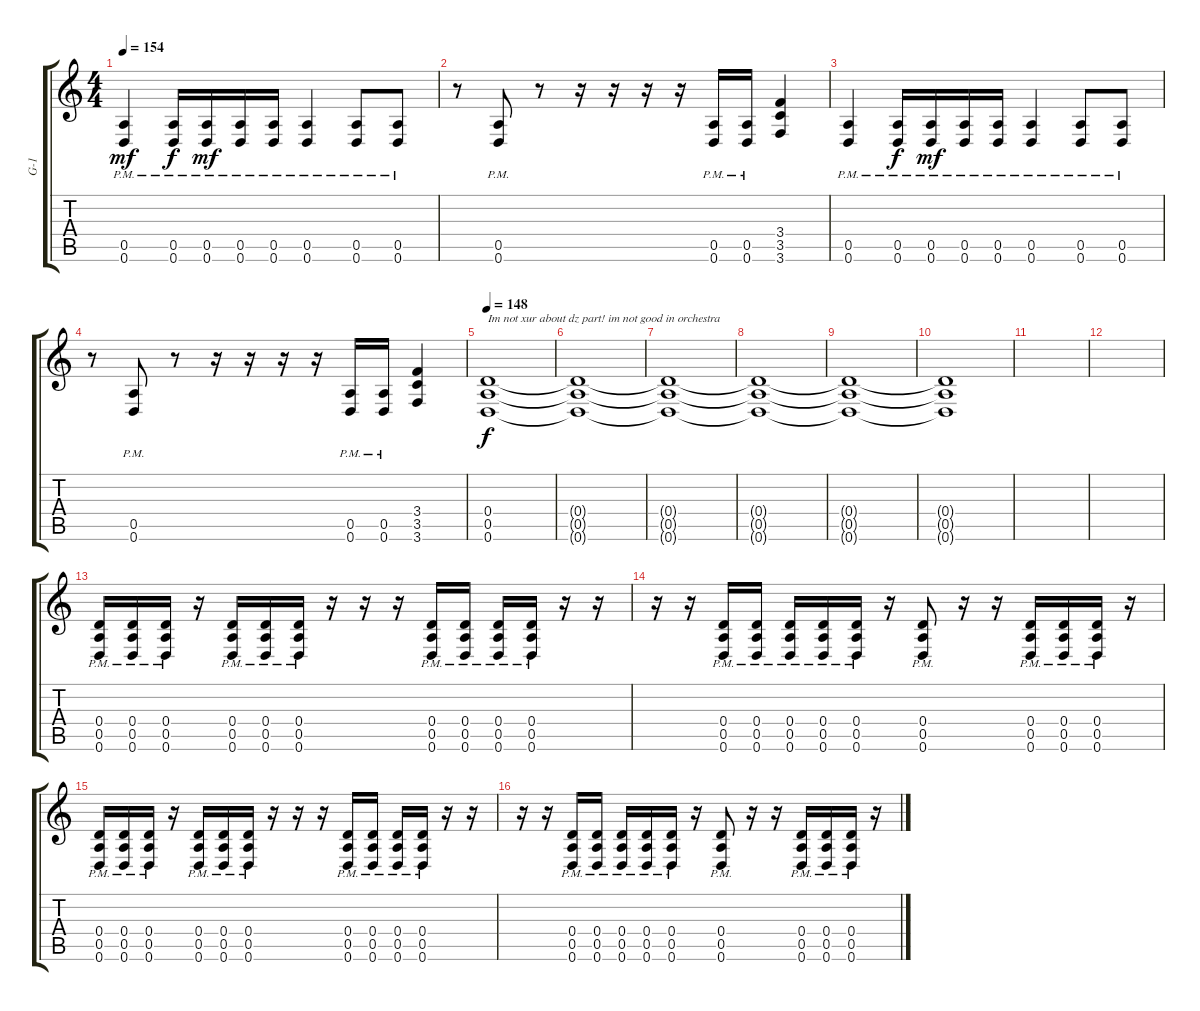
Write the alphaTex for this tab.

\track ("G-1" "G-1") {instrument distortionguitar}
\staff {score tabs}
\tuning (E4 B3 G3 D3 A2 D2) {hide}
\ts (4 4)
\tempo 154
\clef g2
\ks c
(0.5{pm} 0.6{pm}).4{dy mf} (0.5{pm} 0.6{pm}).16{dy f} (0.5{pm} 0.6{pm}).16{dy mf} (0.5{pm} 0.6{pm}).16 (0.5{pm} 0.6{pm}).16 (0.5{pm} 0.6{pm}).4 (0.5{pm} 0.6{pm}).8 (0.5{pm} 0.6{pm}).8 |
r.8 (0.5{pm} 0.6{pm}).8 r.8 r.16 r.16 r.16 r.16 (0.5{pm} 0.6{pm}).16 (0.5{pm} 0.6{pm}).16 (3.4 3.5 3.6).4 |
(0.5{pm} 0.6{pm}).4 (0.5{pm} 0.6{pm}).16{dy f} (0.5{pm} 0.6{pm}).16{dy mf} (0.5{pm} 0.6{pm}).16 (0.5{pm} 0.6{pm}).16 (0.5{pm} 0.6{pm}).4 (0.5{pm} 0.6{pm}).8 (0.5{pm} 0.6{pm}).8 |
r.8 (0.5{pm} 0.6{pm}).8 r.8 r.16 r.16 r.16 r.16 (0.5{pm} 0.6{pm}).16 (0.5{pm} 0.6{pm}).16 (3.4 3.5 3.6).4 |
\tempo 148
(0.4 0.5 0.6).1{txt "Im not xur about dz part! im not good in orchestra" dy f volume 0} |
(0.4{t} 0.5{t} 0.6{t}).1 |
(0.4{t} 0.5{t} 0.6{t}).1 |
(0.4{t} 0.5{t} 0.6{t}).1 |
(0.4{t} 0.5{t} 0.6{t}).1 |
(0.4{t} 0.5{t} 0.6{t}).1 |
|
|
(0.4{pm} 0.5{pm} 0.6{pm}).16{volume 14} (0.4{pm} 0.5{pm} 0.6{pm}).16 (0.4{pm} 0.5{pm} 0.6{pm}).16 r.16 (0.4{pm} 0.5{pm} 0.6{pm}).16 (0.4{pm} 0.5{pm} 0.6{pm}).16 (0.4{pm} 0.5{pm} 0.6{pm}).16 r.16 r.16 r.16 (0.4{pm} 0.5{pm} 0.6{pm}).16 (0.4{pm} 0.5{pm} 0.6{pm}).16 (0.4{pm} 0.5{pm} 0.6{pm}).16 (0.4{pm} 0.5{pm} 0.6{pm}).16 r.16 r.16 |
r.16 r.16 (0.4{pm} 0.5{pm} 0.6{pm}).16 (0.4{pm} 0.5{pm} 0.6{pm}).16 (0.4{pm} 0.5{pm} 0.6{pm}).16 (0.4{pm} 0.5{pm} 0.6{pm}).16 (0.4{pm} 0.5{pm} 0.6{pm}).16 r.16 (0.4{pm} 0.5{pm} 0.6{pm}).8 r.16 r.16 (0.4{pm} 0.5{pm} 0.6{pm}).16 (0.4{pm} 0.5{pm} 0.6{pm}).16 (0.4{pm} 0.5{pm} 0.6{pm}).16 r.16 |
(0.4{pm} 0.5{pm} 0.6{pm}).16 (0.4{pm} 0.5{pm} 0.6{pm}).16 (0.4{pm} 0.5{pm} 0.6{pm}).16 r.16 (0.4{pm} 0.5{pm} 0.6{pm}).16 (0.4{pm} 0.5{pm} 0.6{pm}).16 (0.4{pm} 0.5{pm} 0.6{pm}).16 r.16 r.16 r.16 (0.4{pm} 0.5{pm} 0.6{pm}).16 (0.4{pm} 0.5{pm} 0.6{pm}).16 (0.4{pm} 0.5{pm} 0.6{pm}).16 (0.4{pm} 0.5{pm} 0.6{pm}).16 r.16 r.16 |
r.16 r.16 (0.4{pm} 0.5{pm} 0.6{pm}).16 (0.4{pm} 0.5{pm} 0.6{pm}).16 (0.4{pm} 0.5{pm} 0.6{pm}).16 (0.4{pm} 0.5{pm} 0.6{pm}).16 (0.4{pm} 0.5{pm} 0.6{pm}).16 r.16 (0.4{pm} 0.5{pm} 0.6{pm}).8 r.16 r.16 (0.4{pm} 0.5{pm} 0.6{pm}).16 (0.4{pm} 0.5{pm} 0.6{pm}).16 (0.4{pm} 0.5{pm} 0.6{pm}).16 r.16
